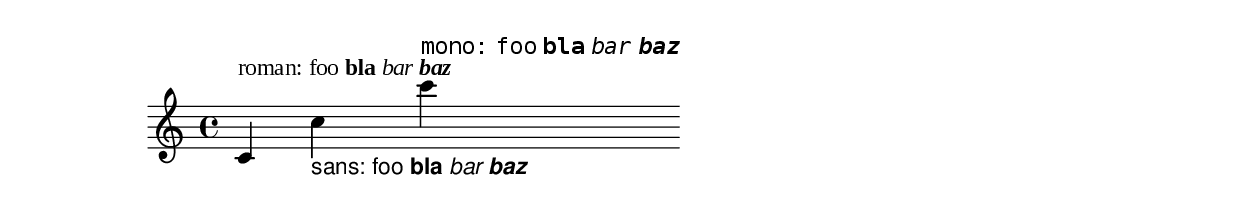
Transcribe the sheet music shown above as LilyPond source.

\version "2.10.12"

\header { texidoc = "
The default font families for text can be overridden with
@code{make-pango-font-tree}.
" }

\paper {
  % change for other default global staff size. 
  myStaffSize = #20

  %{
     run
       lilypond -dshow-available-fonts blabla
     to show all fonts available in the process log.  
  %}

  #(define fonts
    (make-pango-font-tree "Times New Roman"
                          "Nimbus Sans"
                          "Luxi Mono"
;;                        "Helvetica"
;;                        "Courier"
     (/ myStaffSize 20)))
}

\relative {
  c'^\markup {
    roman: foo \bold bla \italic bar \italic \bold baz
  }
  c'_\markup {
    \override #'(font-family . sans)
    {
      sans: foo \bold bla \italic bar \italic \bold baz
    }
  }
  c'^\markup {
    \override #'(font-family . typewriter)
    {
      mono: foo \bold bla \italic bar \italic \bold baz
    }
  }
}  
